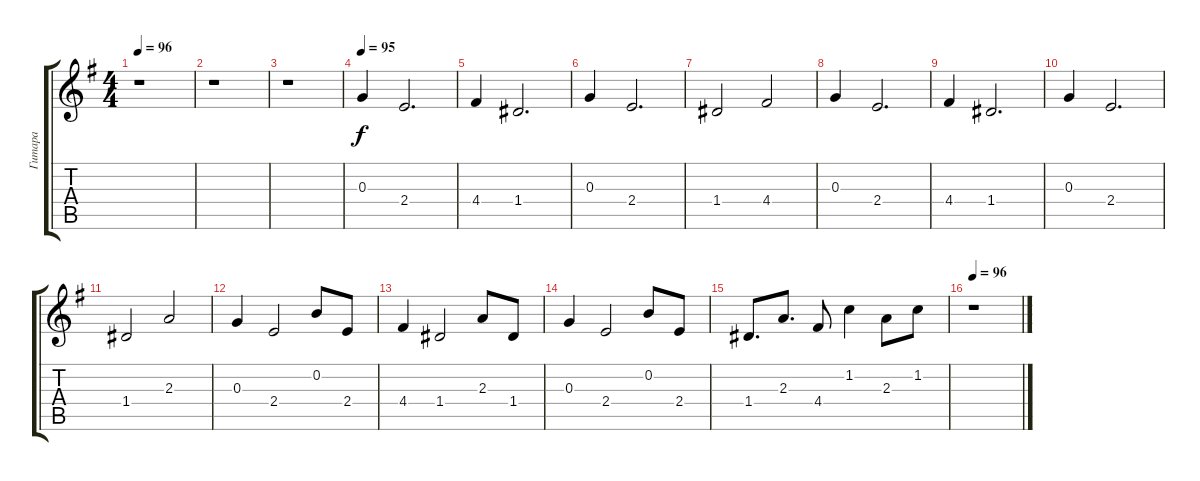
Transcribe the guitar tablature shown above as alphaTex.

\track ("Гитара" "Гитара") {instrument electricguitarjazz}
\staff {score tabs}
\tuning (E4 B3 G3 D3 A2 E2) {hide}
\ts (4 4)
\tempo 96
\clef g2
\ks eminor
r.1{dy f} |
r.1 |
r.1 |
\tempo 95
0.3.4 2.4.2{d} |
4.4.4 1.4.2{d} |
0.3.4 2.4.2{d} |
1.4.2 4.4.2 |
0.3.4 2.4.2{d} |
4.4.4 1.4.2{d} |
0.3.4 2.4.2{d} |
1.4.2 2.3.2 |
0.3.4 2.4.2 0.2.8 2.4.8 |
4.4.4 1.4.2 2.3.8 1.4.8 |
0.3.4 2.4.2 0.2.8 2.4.8 |
1.4.8{d} 2.3.8{d} 4.4.8 1.2.4 2.3.8 1.2.8 |
\tempo 96
r.1
